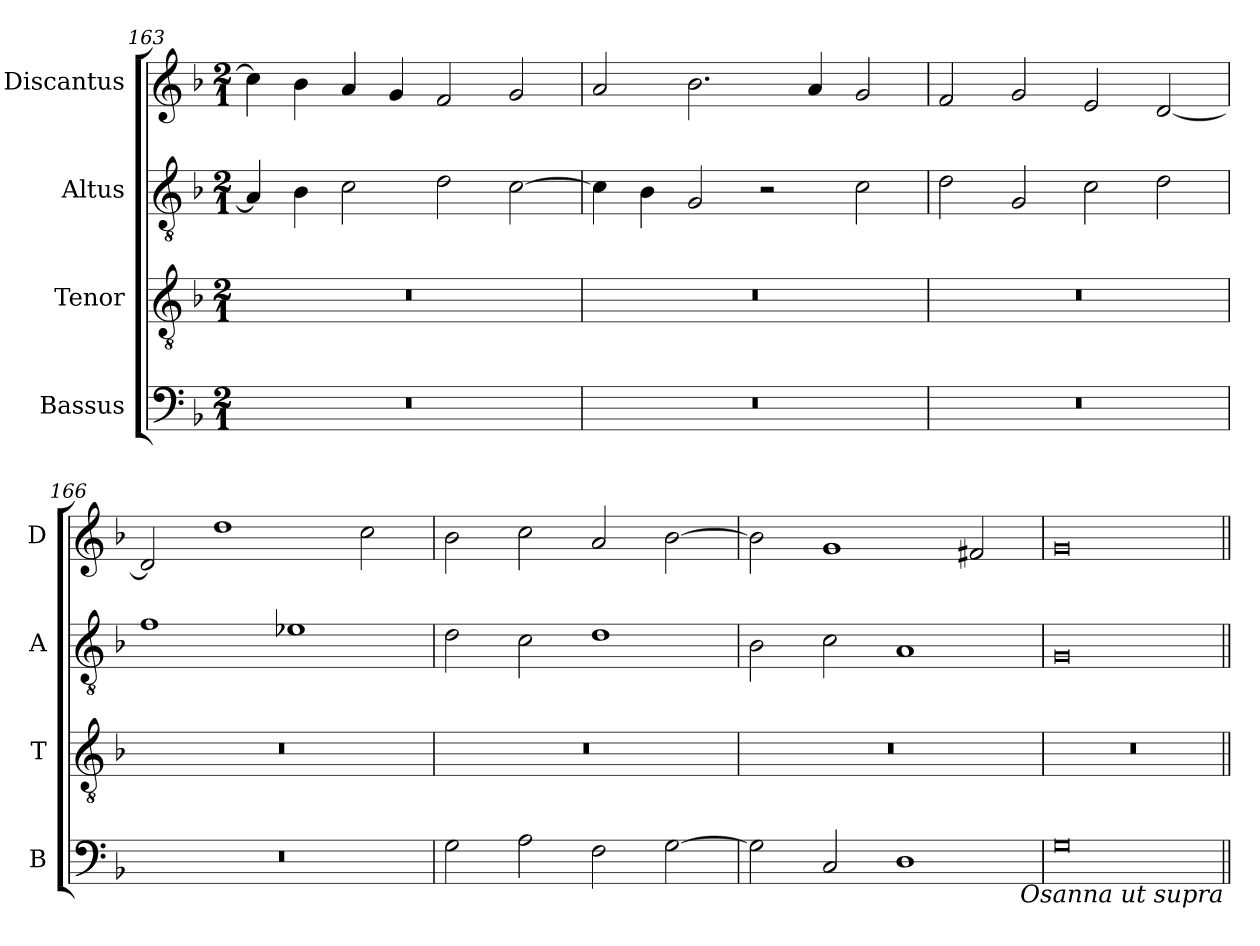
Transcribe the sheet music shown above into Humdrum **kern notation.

**kern	**kern	**kern	**kern
*part4	*part3	*part2	*part1
*staff4	*staff3	*staff2	*staff1
*I"Bassus	*I"Tenor	*I"Altus	*I"Discantus
*I'B	*I'T	*I'A	*I'D
*clefF4	*clefGv2	*clefGv2	*clefG2
*k[b-]	*k[b-]	*k[b-]	*k[b-]
*M2/1	*M2/1	*M2/1	*M2/1
=163	=163	=163	=163
0r	0r	4A/]	4cc\]
.	.	4B-\	4b-\
.	.	2c\	4a/
.	.	.	4g/
.	.	2d\	2f/
.	.	[2c\	2g/
=164	=164	=164	=164
0r	0r	4c\]	2a/
.	.	4B-\	.
.	.	2G/	2.b-\
.	.	2r	.
.	.	.	4a/
.	.	2c\	2g/
=165	=165	=165	=165
0r	0r	2d\	2f/
.	.	2G/	2g/
.	.	2c\	2e/
.	.	2d\	[2d/
=166	=166	=166	=166
0r	0r	1f	2d/]
.	.	.	1dd
.	.	1e-X	.
.	.	.	2cc\
=167	=167	=167	=167
2G\	0r	2d\	2b-\
2A\	.	2c\	2cc\
2F\	.	1d	2a/
[2G\	.	.	[2b-\
=168	=168	=168	=168
2G\]	0r	2B-\	2b-\]
2C/	.	2c\	1g
1D	.	1A	.
.	.	.	2f#X/
=169	=169	=169	=169
0G	0r	0G	0g
!LO:TX:b:i:rj:t=Osanna ut supra	!	!	!
=||	=||	=||	=||
*-	*-	*-	*-
